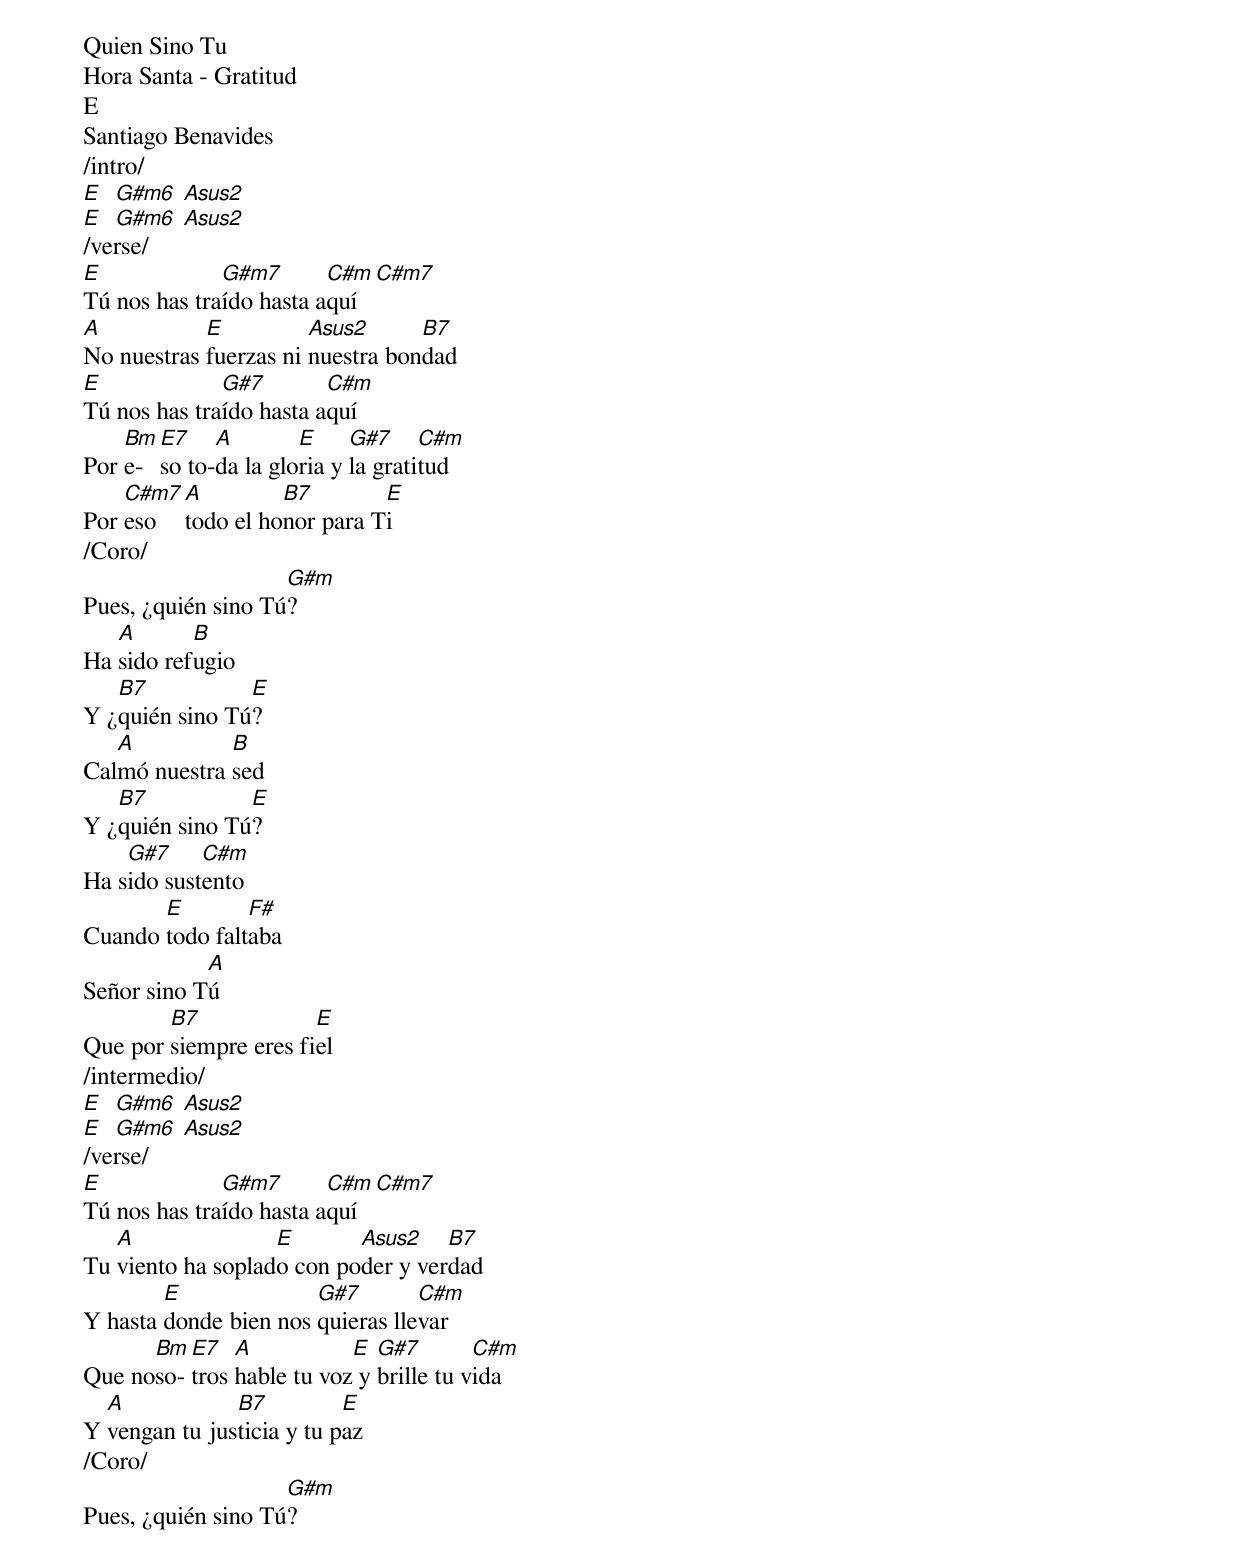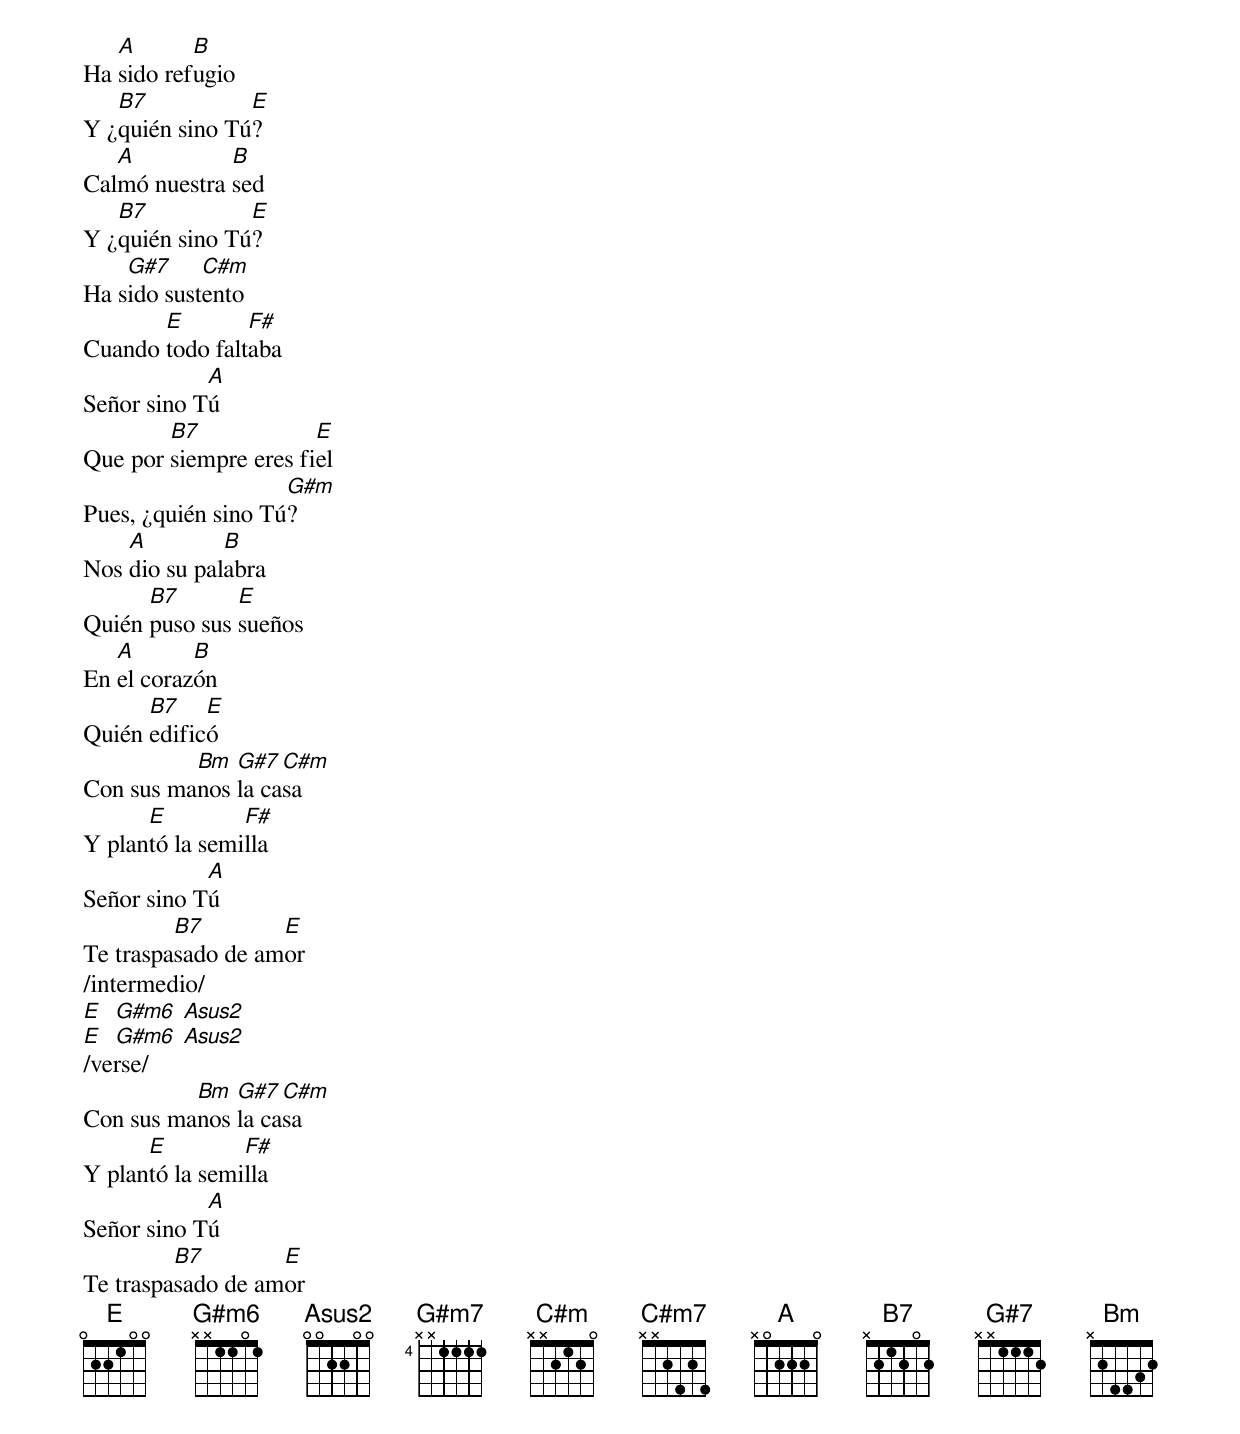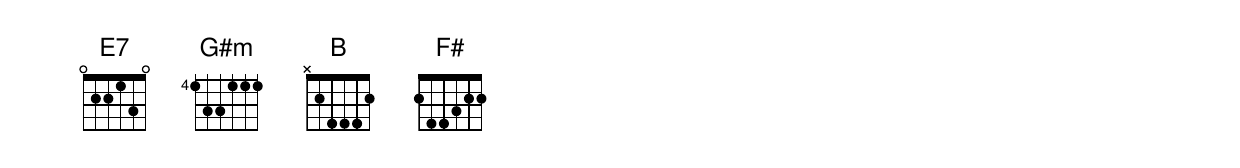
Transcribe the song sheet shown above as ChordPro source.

Quien Sino Tu
Hora Santa - Gratitud
E
Santiago Benavides
/intro/
[E]  [G#m6] [Asus2]
[E]  [G#m6] [Asus2]
/verse/
[E]Tú nos has tra[G#m7]ído hasta a[C#m]quí [C#m7]
[A]No nuestras [E]fuerzas ni [Asus2]nuestra bon[B7]dad
[E]Tú nos has tra[G#7]ído hasta a[C#m]quí
Por [Bm]e-[E7]so to-[A]da la glo[E]ria y [G#7]la grati[C#m]tud
Por [C#m7]eso [A]todo el ho[B7]nor para T[E]i
/Coro/
Pues, ¿quién sino Tú[G#m]?
Ha [A]sido ref[B]ugio
Y ¿[B7]quién sino Tú[E]?
Cal[A]mó nuestra [B]sed
Y ¿[B7]quién sino Tú[E]?
Ha s[G#7]ido sust[C#m]ento
Cuando [E]todo falt[F#]aba
Señor sino T[A]ú
Que por [B7]siempre eres fi[E]el
/intermedio/
[E]  [G#m6] [Asus2]
[E]  [G#m6] [Asus2]
/verse/
[E]Tú nos has tra[G#m7]ído hasta a[C#m]quí [C#m7]
Tu [A]viento ha soplad[E]o con po[Asus2]der y ver[B7]dad
Y hasta [E]donde bien nos [G#7]quieras lle[C#m]var
Que no[Bm]so-[E7]tros [A]hable tu voz[E] y [G#7]brille tu v[C#m]ida
Y [A]vengan tu jus[B7]ticia y tu p[E]az
/Coro/
Pues, ¿quién sino Tú[G#m]?
Ha [A]sido ref[B]ugio
Y ¿[B7]quién sino Tú[E]?
Cal[A]mó nuestra [B]sed
Y ¿[B7]quién sino Tú[E]?
Ha s[G#7]ido sust[C#m]ento
Cuando [E]todo falt[F#]aba
Señor sino T[A]ú
Que por [B7]siempre eres fi[E]el
Pues, ¿quién sino Tú[G#m]?
Nos [A]dio su pal[B]abra
Quién [B7]puso sus [E]sueños
En [A]el coraz[B]ón
Quién [B7]edific[E]ó
Con sus ma[Bm]nos [G#7]la ca[C#m]sa
Y plan[E]tó la semi[F#]lla
Señor sino T[A]ú
Te traspa[B7]sado de am[E]or
/intermedio/
[E]  [G#m6] [Asus2]
[E]  [G#m6] [Asus2]
/verse/
Con sus ma[Bm]nos [G#7]la ca[C#m]sa
Y plan[E]tó la semi[F#]lla
Señor sino T[A]ú
Te traspa[B7]sado de am[E]or
